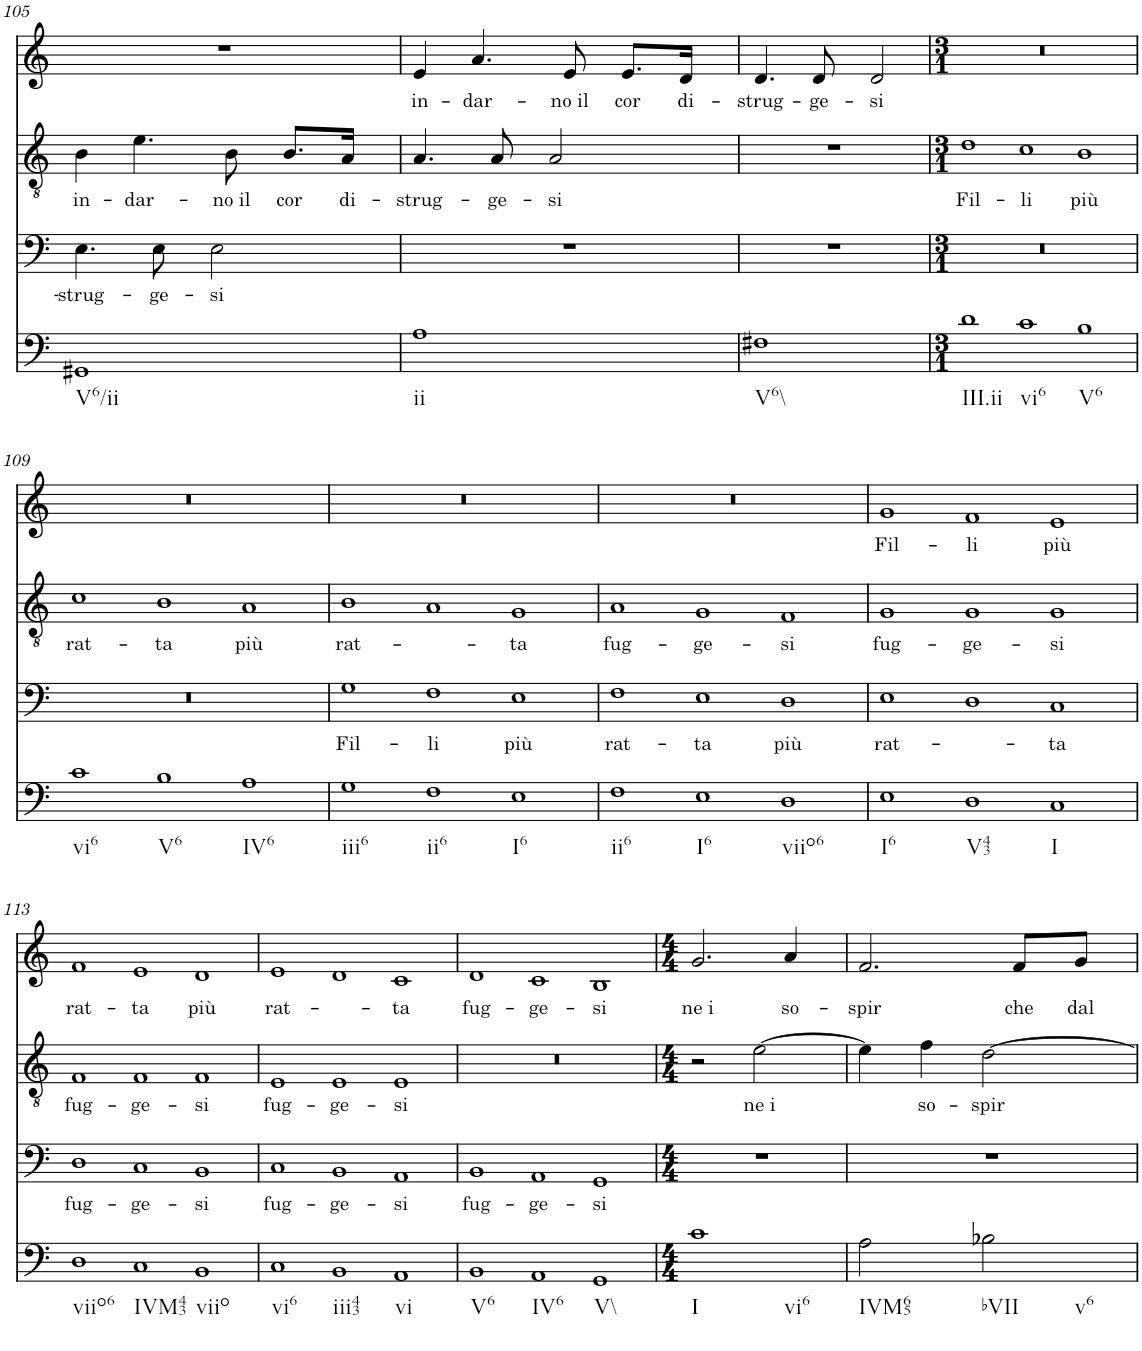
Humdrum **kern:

**kern	**kern	**text	**kern	**text	**kern	**text
*part4	*part3	*part3	*part2	*part2	*part1	*part1
*staff4	*staff3	*staff3	*staff2	*staff2	*staff1	*staff1
*I"unbenannt4	*I"unbenannt3	*	*I"unbenannt2	*	*I"unbenannt1	*
!!LO:PB:g=z
*clefF4	*clefF4	*	*clefGv2	*	*clefG2	*
*k[]	*k[]	*	*k[]	*	*k[]	*
*M4/4	*M4/4	*	*M4/4	*	*M4/4	*
=105	=105	=105	=105	=105	=105	=105
!LO:TX:b:t=V6/ii	!	!	!	!	!	!
!	!	!LO:LY:b	!	!LO:LY:b	!	!
1GG#X	4.E\	strug-	4B\	in-	1r	.
!	!	!	!	!LO:LY:b	!	!
.	.	.	4.e\	dar-	.	.
!	!	!LO:LY:b	!	!	!	!
.	8E\	ge-	.	.	.	.
!	!	!LO:LY:b	!	!	!	!
.	2E\	si	.	.	.	.
!	!	!	!	!LO:LY:b	!	!
.	.	.	8B\	no il	.	.
!	!	!	!	!LO:LY:b	!	!
.	.	.	8.B/L	cor	.	.
!	!	!	!	!LO:LY:b	!	!
.	.	.	16A/Jk	di-	.	.
=106	=106	=106	=106	=106	=106	=106
!LO:TX:b:t=ii	!	!	!	!	!	!
!	!	!	!	!LO:LY:b	!	!LO:LY:b
1A	1r	.	4.A/	strug-	4e/	in-
!	!	!	!	!	!	!LO:LY:b
.	.	.	.	.	4.a/	dar-
!	!	!	!	!LO:LY:b	!	!
.	.	.	8A/	ge-	.	.
!	!	!	!	!LO:LY:b	!	!
.	.	.	2A/	si	.	.
!	!	!	!	!	!	!LO:LY:b
.	.	.	.	.	8e/	no il
!	!	!	!	!	!	!LO:LY:b
.	.	.	.	.	8.e/L	cor
!	!	!	!	!	!	!LO:LY:b
.	.	.	.	.	16d/Jk	di-
=107	=107	=107	=107	=107	=107	=107
!LO:TX:b:t=V6\\	!	!	!	!	!	!
!	!	!	!	!	!	!LO:LY:b
1F#X	1r	.	1r	.	4.d/	strug-
!	!	!	!	!	!	!LO:LY:b
.	.	.	.	.	8d/	ge-
!	!	!	!	!	!	!LO:LY:b
.	.	.	.	.	2d/	si
=108	=108	=108	=108	=108	=108	=108
*M3/1	*M3/1	*	*M3/1	*	*M3/1	*
!LO:TX:b:t=III.ii	!	!	!	!	!	!
!	!	!	!	!LO:LY:b	!	!
1d	0.r	.	1d	Fil-	0.r	.
!LO:TX:b:t=vi6	!	!	!	!	!	!
!	!	!	!	!LO:LY:b	!	!
1c	.	.	1c	li	.	.
!LO:TX:b:t=V6	!	!	!	!	!	!
!	!	!	!	!LO:LY:b	!	!
1B	.	.	1B	più	.	.
!!LO:LB:g=z
=109	=109	=109	=109	=109	=109	=109
!LO:TX:b:t=vi6	!	!	!	!	!	!
!	!	!	!	!LO:LY:b	!	!
1c	0.r	.	1c	rat-	0.r	.
!LO:TX:b:t=V6	!	!	!	!	!	!
!	!	!	!	!LO:LY:b	!	!
1B	.	.	1B	ta	.	.
!LO:TX:b:t=IV6	!	!	!	!	!	!
!	!	!	!	!LO:LY:b	!	!
1A	.	.	1A	più	.	.
=110	=110	=110	=110	=110	=110	=110
!LO:TX:b:t=iii6	!	!	!	!	!	!
!	!	!LO:LY:b	!	!LO:LY:b	!	!
1G	1G	Fil-	1B	rat-	0.r	.
!LO:TX:b:t=ii6	!	!	!	!	!	!
!	!	!LO:LY:b	!	!	!	!
1F	1F	li	1A	.	.	.
!LO:TX:b:t=I6	!	!	!	!	!	!
!	!	!LO:LY:b	!	!LO:LY:b	!	!
1E	1E	più	1G	ta	.	.
=111	=111	=111	=111	=111	=111	=111
!LO:TX:b:t=ii6	!	!	!	!	!	!
!	!	!LO:LY:b	!	!LO:LY:b	!	!
1F	1F	rat-	1A	fug-	0.r	.
!LO:TX:b:t=I6	!	!	!	!	!	!
!	!	!LO:LY:b	!	!LO:LY:b	!	!
1E	1E	ta	1G	ge-	.	.
!LO:TX:b:t=viio6	!	!	!	!	!	!
!	!	!LO:LY:b	!	!LO:LY:b	!	!
1D	1D	più	1F	si	.	.
=112	=112	=112	=112	=112	=112	=112
!LO:TX:b:t=I6	!	!	!	!	!	!
!	!	!LO:LY:b	!	!LO:LY:b	!	!LO:LY:b
1E	1E	rat-	1G	fug-	1g	Fil-
!LO:TX:b:t=V43	!	!	!	!	!	!
!	!	!	!	!LO:LY:b	!	!LO:LY:b
1D	1D	.	1G	ge-	1f	li
!LO:TX:b:t=I	!	!	!	!	!	!
!	!	!LO:LY:b	!	!LO:LY:b	!	!LO:LY:b
1C	1C	ta	1G	si	1e	più
!!LO:LB:g=z
=113	=113	=113	=113	=113	=113	=113
!LO:TX:b:t=viio6	!	!	!	!	!	!
!	!	!LO:LY:b	!	!LO:LY:b	!	!LO:LY:b
1D	1D	fug-	1F	fug-	1f	rat-
!LO:TX:b:t=IVM43	!	!	!	!	!	!
!	!	!LO:LY:b	!	!LO:LY:b	!	!LO:LY:b
1C	1C	ge-	1F	ge-	1e	ta
!LO:TX:b:t=viio	!	!	!	!	!	!
!	!	!LO:LY:b	!	!LO:LY:b	!	!LO:LY:b
1BB	1BB	si	1F	si	1d	più
=114	=114	=114	=114	=114	=114	=114
!LO:TX:b:t=vi6	!	!	!	!	!	!
!	!	!LO:LY:b	!	!LO:LY:b	!	!LO:LY:b
1C	1C	fug-	1E	fug-	1e	rat-
!LO:TX:b:t=iii43	!	!	!	!	!	!
!	!	!LO:LY:b	!	!LO:LY:b	!	!
1BB	1BB	ge-	1E	ge-	1d	.
!LO:TX:b:t=vi	!	!	!	!	!	!
!	!	!LO:LY:b	!	!LO:LY:b	!	!LO:LY:b
1AA	1AA	si	1E	si	1c	ta
=115	=115	=115	=115	=115	=115	=115
!LO:TX:b:t=V6	!	!	!	!	!	!
!	!	!LO:LY:b	!	!	!	!LO:LY:b
1BB	1BB	fug-	0.r	.	1d	fug-
!LO:TX:b:t=IV6	!	!	!	!	!	!
!	!	!LO:LY:b	!	!	!	!LO:LY:b
1AA	1AA	ge-	.	.	1c	ge-
!LO:TX:b:t=V\\	!	!	!	!	!	!
!	!	!LO:LY:b	!	!	!	!LO:LY:b
1GG	1GG	si	.	.	1B	si
=116	=116	=116	=116	=116	=116	=116
*M4/4	*M4/4	*	*M4/4	*	*M4/4	*
!LO:TX:b:t=I	!	!	!	!	!	!
!LO:TX:b:t=vi6	!	!	!	!	!	!
!	!	!	!	!	!	!LO:LY:b
1c	1r	.	2r	.	2.g/	ne i
!	!	!	!	!LO:LY:b	!	!
.	.	.	[2e\	ne i	.	.
!	!	!	!	!	!	!LO:LY:b
.	.	.	.	.	4a/	so-
=117	=117	=117	=117	=117	=117	=117
!LO:TX:b:t=IVM65	!	!	!	!	!	!
!	!	!	!	!	!	!LO:LY:b
2A\	1r	.	4e\]	.	2.f/	spir
!	!	!	!	!LO:LY:b	!	!
.	.	.	4f\	so-	.	.
!LO:TX:b:t=bVII	!	!	!	!	!	!
!LO:TX:b:t=v6	!	!	!	!	!	!
!	!	!	!	!LO:LY:b	!	!
2B-X\	.	.	[2d\	spir	.	.
!	!	!	!	!	!	!LO:LY:b
.	.	.	.	.	8f/L	che
!	!	!	!	!	!	!LO:LY:b
.	.	.	.	.	8g/J	dal
=	=	=	=	=	=	=
*-	*-	*-	*-	*-	*-	*-
